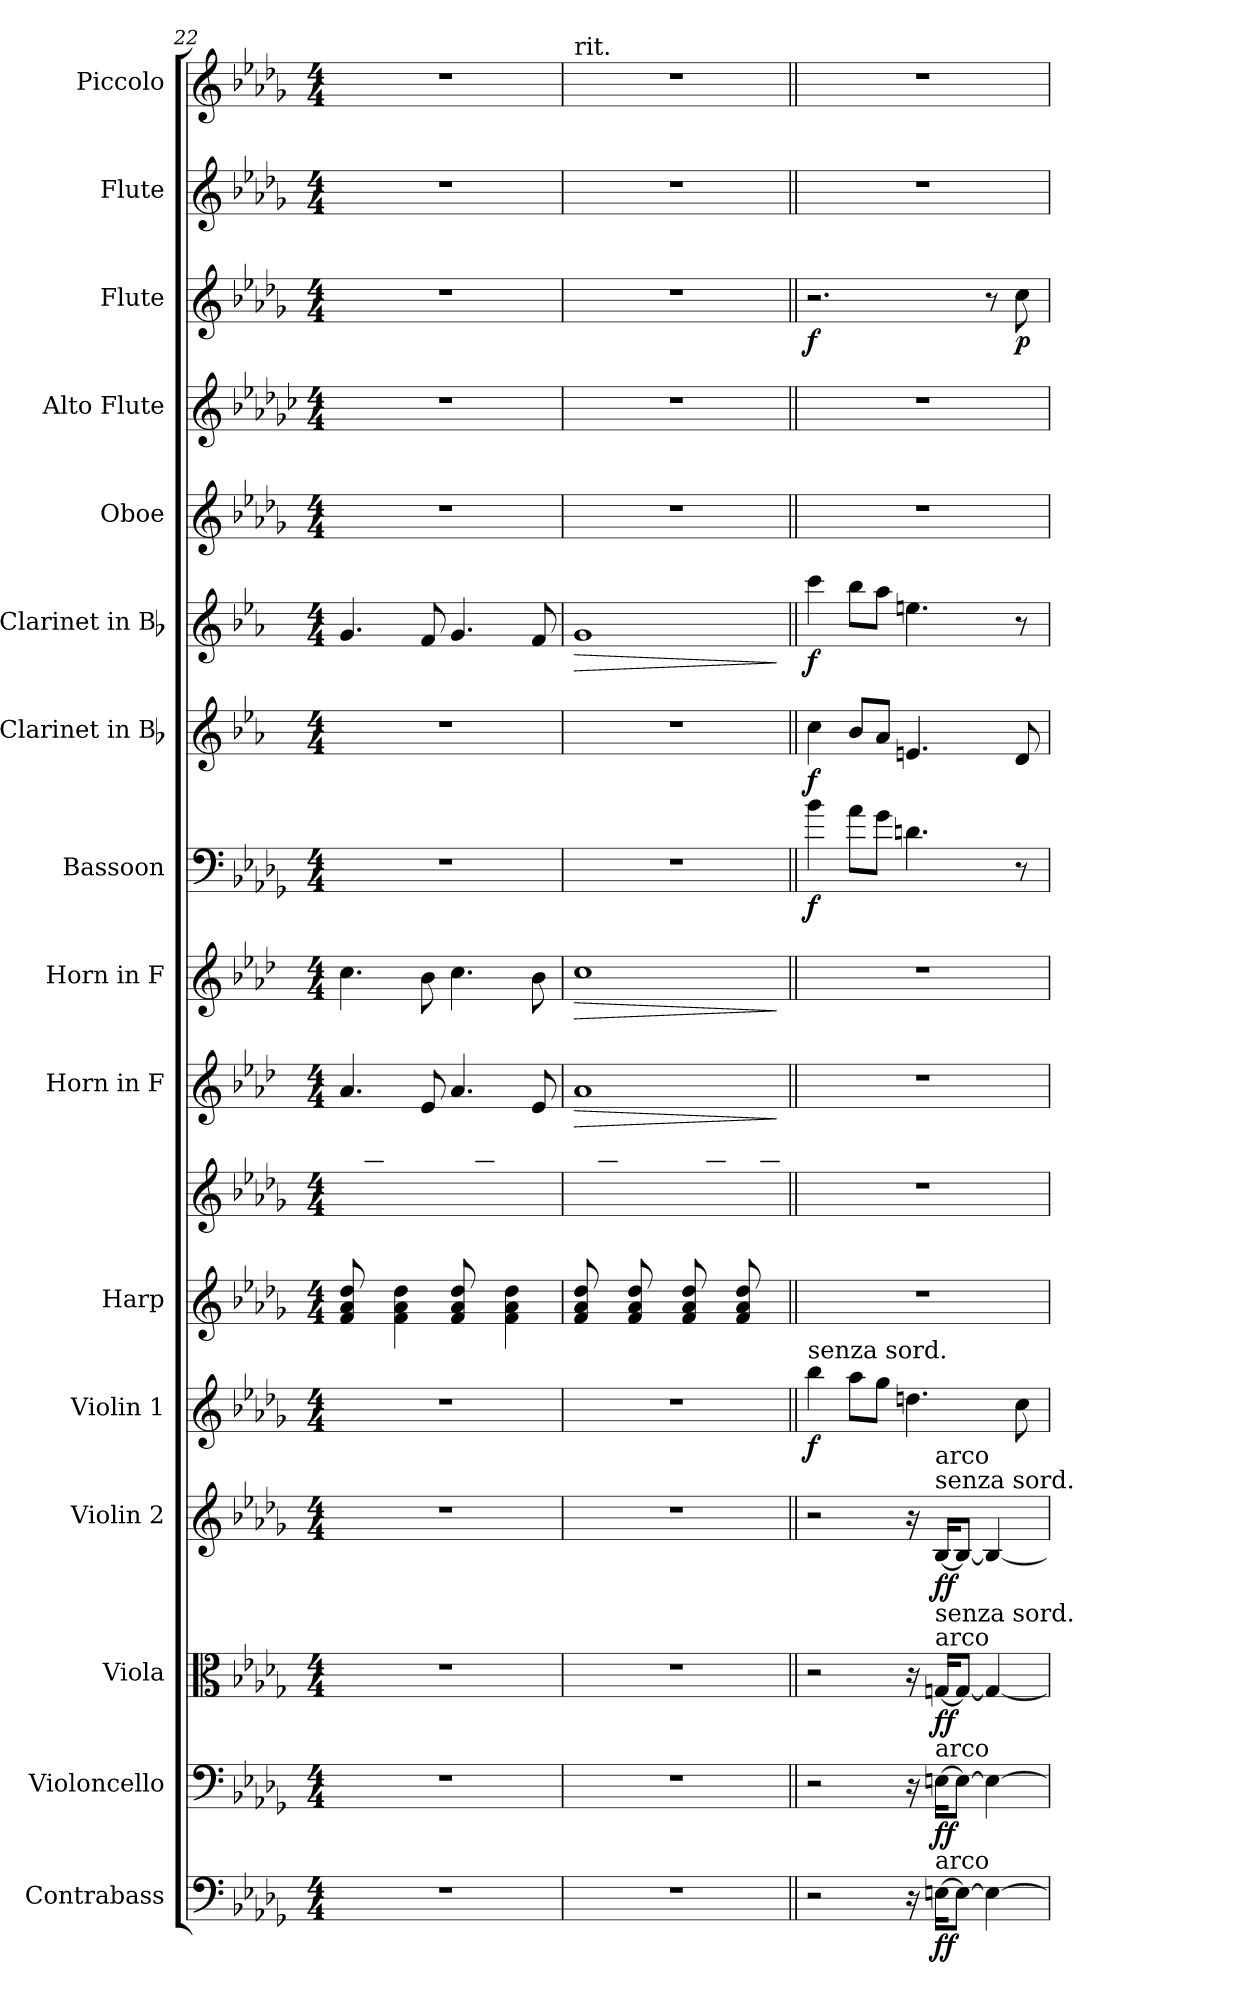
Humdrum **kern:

**kern	**dynam	**kern	**dynam	**kern	**dynam	**kern	**dynam	**kern	**dynam	**kern	**kern	**kern	**dynam	**kern	**dynam	**kern	**dynam	**kern	**dynam	**kern	**dynam	**kern	**kern	**kern	**dynam	**kern	**kern
*part16	*part16	*part15	*part15	*part14	*part14	*part13	*part13	*part12	*part12	*part11	*part11	*part10	*part10	*part9	*part9	*part8	*part8	*part7	*part7	*part6	*part6	*part5	*part4	*part3	*part3	*part2	*part1
*staff17	*staff17	*staff16	*staff16	*staff15	*staff15	*staff14	*staff14	*staff13	*staff13	*staff12	*staff11	*staff10	*staff10	*staff9	*staff9	*staff8	*staff8	*staff7	*staff7	*staff6	*staff6	*staff5	*staff4	*staff3	*staff3	*staff2	*staff1
*I"Contrabass	*	*I"Violoncello	*	*I"Viola	*	*I"Violin 2	*	*I"Violin 1	*	*I"Harp	*	*I"Horn in F	*	*I"Horn in F	*	*I"Bassoon	*	*I"Clarinet in Bb	*	*I"Clarinet in Bb	*	*I"Oboe	*I"Alto Flute	*I"Flute	*	*I"Flute	*I"Piccolo
*I'Cb.	*	*I'Vc.	*	*I'Vla.	*	*I'Vln. 2	*	*I'Vln. 1	*	*I'Hp.	*	*I'Hn.	*	*I'Hn.	*	*I'Bsn.	*	*I'Cl.	*	*I'Cl.	*	*I'Ob.	*I'A. Fl.	*I'Fl.	*	*I'Fl.	*I'Picc.
*clefF4	*	*clefF4	*	*clefC3	*	*clefG2	*	*clefG2	*	*clefG2	*clefG2	*clefG2	*	*clefG2	*	*clefF4	*	*clefG2	*	*clefG2	*	*clefG2	*clefG2	*clefG2	*	*clefG2	*clefG2
*ITrd7c12	*	*	*	*	*	*	*	*	*	*	*	*ITrd4c7	*	*ITrd4c7	*	*	*	*ITrd1c2	*	*ITrd1c2	*	*	*ITrd3c5	*	*	*	*ITrd-7c-12
*k[b-e-a-d-g-]	*	*k[b-e-a-d-g-]	*	*k[b-e-a-d-g-]	*	*k[b-e-a-d-g-]	*	*k[b-e-a-d-g-]	*	*k[b-e-a-d-g-]	*k[b-e-a-d-g-]	*k[b-e-a-d-g-]	*	*k[b-e-a-d-g-]	*	*k[b-e-a-d-g-]	*	*k[b-e-a-d-g-]	*	*k[b-e-a-d-g-]	*	*k[b-e-a-d-g-]	*k[b-e-a-d-g-]	*k[b-e-a-d-g-]	*	*k[b-e-a-d-g-]	*k[b-e-a-d-g-]
*D-:	*	*D-:	*	*D-:	*	*D-:	*	*D-:	*	*D-:	*D-:	*D-:	*	*D-:	*	*D-:	*	*D-:	*	*D-:	*	*D-:	*D-:	*D-:	*	*D-:	*D-:
*M4/4	*	*M4/4	*	*M4/4	*	*M4/4	*	*M4/4	*	*M4/4	*M4/4	*M4/4	*	*M4/4	*	*M4/4	*	*M4/4	*	*M4/4	*	*M4/4	*M4/4	*M4/4	*	*M4/4	*M4/4
=22	=22	=22	=22	=22	=22	=22	=22	=22	=22	=22	=22	=22	=22	=22	=22	=22	=22	=22	=22	=22	=22	=22	=22	=22	=22	=22	=22
*	*	*	*	*	*	*	*	*	*	*^	*^	*	*	*	*	*	*	*	*	*	*	*	*	*	*	*	*
1r	.	1r	.	1r	.	1r	.	1r	.	8fi/ 8a-i 8dd-iL	2..ryy	1ryy	8ryy	4.d-i/	.	4.fi\	.	1r	.	1r	.	4.fi/	.	1r	1r	1r	.	1r	1r
.	.	.	.	.	.	.	.	.	.	8ryy	.	.	8cc-Xi\ 8ee-i 8aa-iJ	.	.	.	.	.	.	.	.	.	.	.	.	.	.	.	.
.	.	.	.	.	.	.	.	.	.	4fi\ 4a-i 4dd-i	.	.	4.ryy	.	.	.	.	.	.	.	.	.	.	.	.	.	.	.	.
.	.	.	.	.	.	.	.	.	.	.	.	.	.	8A-i/	.	8e-i\	.	.	.	.	.	8e-i/	.	.	.	.	.	.	.
.	.	.	.	.	.	.	.	.	.	8fi/ 8a-i 8dd-iL	.	.	.	4.d-i/	.	4.fi\	.	.	.	.	.	4.fi/	.	.	.	.	.	.	.
.	.	.	.	.	.	.	.	.	.	8ryy	.	.	8cc-i\ 8ee-i 8aa-iJ	.	.	.	.	.	.	.	.	.	.	.	.	.	.	.	.
.	.	.	.	.	.	.	.	.	.	4fi\ 4a-i 4dd-i	.	.	4ryy	.	.	.	.	.	.	.	.	.	.	.	.	.	.	.	.
.	.	.	.	.	.	.	.	.	.	.	8ryy	.	.	8A-i/	.	8e-i\	.	.	.	.	.	8e-i/	.	.	.	.	.	.	.
=23	=23	=23	=23	=23	=23	=23	=23	=23	=23	=23	=23	=23	=23	=23	=23	=23	=23	=23	=23	=23	=23	=23	=23	=23	=23	=23	=23	=23	=23
!	!	!	!	!	!	!	!	!	!	!	!	!	!	!	!	!	!	!	!	!	!	!	!	!	!	!	!	!	!LO:TX:t=rit.
!	!	!	!	!	!	!	!	!	!	!	!	!	!	!	!LO:HP:b	!	!LO:HP:b	!	!	!	!	!	!LO:HP:b	!	!	!	!	!	!
*	*	*	*	*	*	*	*	*	*	*v	*v	*	*	*	*	*	*	*	*	*	*	*	*	*	*	*	*	*	*
1r	.	1r	.	1r	.	1r	.	1r	.	8fi/ 8a-i 8dd-iL	1ryy	8ryy	1d-i	>	1fi	>	1r	.	1r	.	1fi	>	1r	1r	1r	.	1r	1r
.	.	.	.	.	.	.	.	.	.	8ryy	.	8cc-Xi\ 8ee-i 8aa-i	.	.	.	.	.	.	.	.	.	.	.	.	.	.	.	.
.	.	.	.	.	.	.	.	.	.	8fi/ 8a-i 8dd-i	.	8ryy	.	.	.	.	.	.	.	.	.	.	.	.	.	.	.	.
.	.	.	.	.	.	.	.	.	.	8ryy	.	8cc-i\ 8ee-iJ	.	.	.	.	.	.	.	.	.	.	.	.	.	.	.	.
.	.	.	.	.	.	.	.	.	.	8fi/ 8a-i 8dd-iL	.	8ryy	.	.	.	.	.	.	.	.	.	.	.	.	.	.	.	.
.	.	.	.	.	.	.	.	.	.	8ryy	.	8cc-i\ 8ee-i 8aa-i	.	.	.	.	.	.	.	.	.	.	.	.	.	.	.	.
.	.	.	.	.	.	.	.	.	.	8fi/ 8a-i 8dd-i	.	8ryy	.	.	.	.	.	.	.	.	.	.	.	.	.	.	.	.
.	.	.	.	.	.	.	.	.	.	8ryy	.	8cc-i\ 8ee-i 8aa-iJ	.	.	.	.	.	.	.	.	.	.	.	.	.	.	.	.
*	*	*	*	*	*	*	*	*	*	*	*v	*v	*	*	*	*	*	*	*	*	*	*	*	*	*	*	*	*
.	.	.	.	.	.	.	.	.	.	.	.	.	]	.	]	.	.	.	.	.	]	.	.	.	.	.	.
!!LO:PB:g=z
=24||	=24||	=24||	=24||	=24||	=24||	=24||	=24||	=24||	=24||	=24||	=24||	=24||	=24||	=24||	=24||	=24||	=24||	=24||	=24||	=24||	=24||	=24||	=24||	=24||	=24||	=24||	=24||
!	!	!	!	!	!	!	!	!LO:TX:a:t=senza sord.	!	!	!	!	!	!	!	!	!	!	!	!	!	!	!	!	!	!	!
2r	.	2r	.	2r	.	2r	.	4bb-i\	f	1r	1r	1r	.	1r	.	4b-i\	f	4b-i\	f	4bb-i\	f	1r	1r	2.r	f	1r	1r
.	.	.	.	.	.	.	.	8aa-i\L	.	.	.	.	.	.	.	8a-i\L	.	8a-i/L	.	8aa-i\L	.	.	.	.	.	.	.
.	.	.	.	.	.	.	.	8gg-i\J	.	.	.	.	.	.	.	8g-i\J	.	8g-i/J	.	8gg-i\J	.	.	.	.	.	.	.
16r	.	16r	.	16r	.	16r	.	4.ddni\	.	.	.	.	.	.	.	4.dni\	.	4.dni/	.	4.ddni\	.	.	.	.	.	.	.
!	!	!	!	!	!	!LO:TX:a:t=senza sord.	!	!	!	!	!	!	!	!	!	!	!	!	!	!	!	!	!	!	!	!	!
!	!	!	!	!	!	!LO:TX:a:t=arco	!	!	!	!	!	!	!	!	!	!	!	!	!	!	!	!	!	!	!	!	!
!	!	!	!	!LO:TX:a:t=arco	!	!	!	!	!	!	!	!	!	!	!	!	!	!	!	!	!	!	!	!	!	!	!
!	!	!	!	!LO:TX:a:t=senza sord.	!	!	!	!	!	!	!	!	!	!	!	!	!	!	!	!	!	!	!	!	!	!	!
!	!	!LO:TX:a:t=arco	!	!	!	!	!	!	!	!	!	!	!	!	!	!	!	!	!	!	!	!	!	!	!	!	!
!LO:TX:a:t=arco	!	!	!	!	!	!	!	!	!	!	!	!	!	!	!	!	!	!	!	!	!	!	!	!	!	!	!
[>16EEni\KL	ff	[>16Eni\KL	ff	[<16Gni/KL	ff	[<16B-i/KL	ff	.	.	.	.	.	.	.	.	.	.	.	.	.	.	.	.	.	.	.	.
8EEi\J_>	.	8Ei\J_>	.	8Gi/J_<	.	8B-i/J_<	.	.	.	.	.	.	.	.	.	.	.	.	.	.	.	.	.	.	.	.	.
4EEi\_>	.	4Ei\_>	.	4Gi/_<	.	4B-i/_<	.	.	.	.	.	.	.	.	.	.	.	.	.	.	.	.	.	8r	.	.	.
.	.	.	.	.	.	.	.	8cci\	.	.	.	.	.	.	.	8r	.	8ci/	.	8r	.	.	.	8cci\	p	.	.
=	=	=	=	=	=	=	=	=	=	=	=	=	=	=	=	=	=	=	=	=	=	=	=	=	=	=	=
*-	*-	*-	*-	*-	*-	*-	*-	*-	*-	*-	*-	*-	*-	*-	*-	*-	*-	*-	*-	*-	*-	*-	*-	*-	*-	*-	*-
